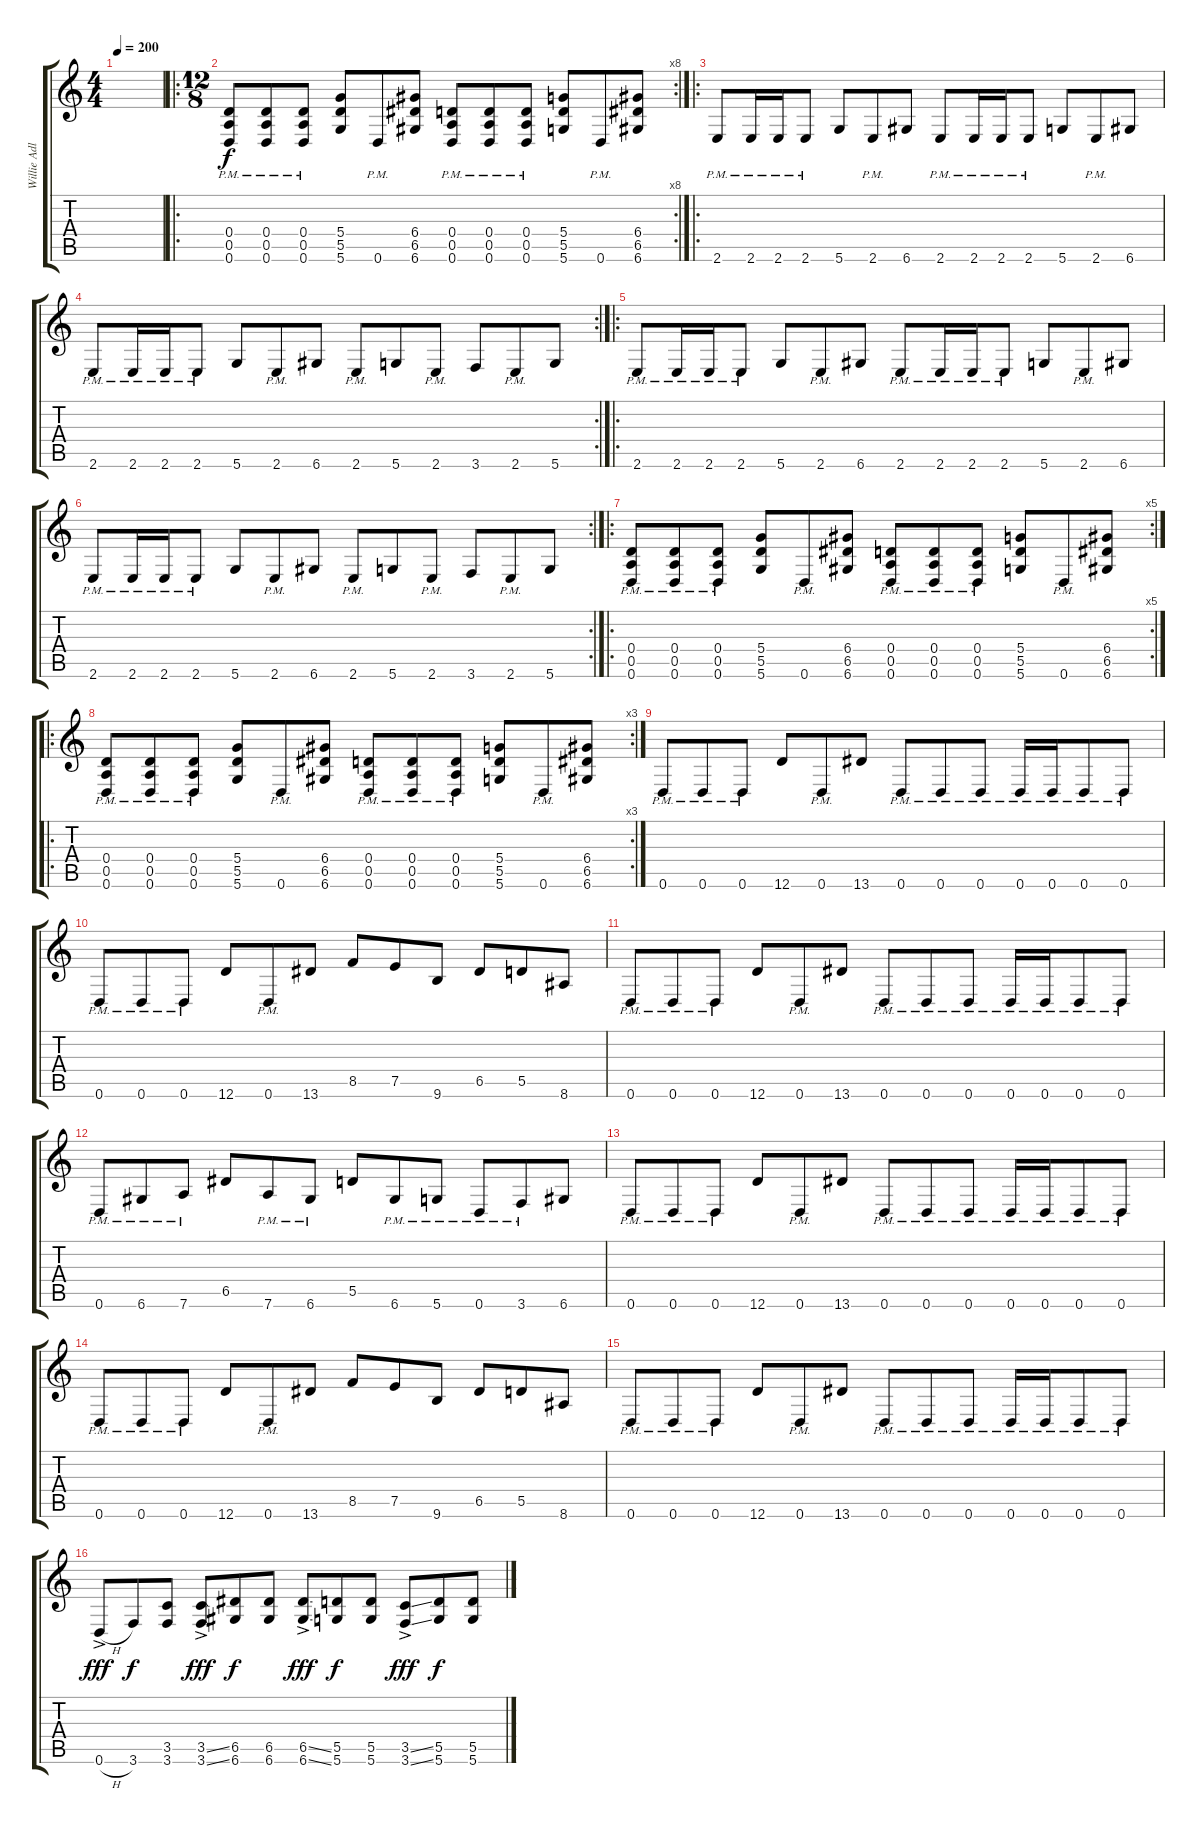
\track ("Willie Adler" "Willie Adl") {instrument distortionguitar}
\staff {score tabs}
\tuning (E4 B3 G3 D3 A2 D2) {hide}
\ts (4 4)
\tempo 200
\clef g2
\ks c
|
\ro
\rc 8
\ts (12 8)
(0.4{pm} 0.5{pm} 0.6{pm}).8 (0.4{pm} 0.5{pm} 0.6{pm}).8 (0.4{pm} 0.5{pm} 0.6{pm}).8 (5.4 5.5 5.6).8 0.6{pm}.8 (6.4 6.5 6.6).8 (0.4{pm} 0.5{pm} 0.6{pm}).8 (0.4{pm} 0.5{pm} 0.6{pm}).8 (0.4{pm} 0.5{pm} 0.6{pm}).8 (5.4 5.5 5.6).8 0.6{pm}.8 (6.4 6.5 6.6).8 |
\ro
2.6{pm}.8 2.6{pm}.16 2.6{pm}.16 2.6{pm}.8 5.6.8 2.6{pm}.8 6.6.8 2.6{pm}.8 2.6{pm}.16 2.6{pm}.16 2.6{pm}.8 5.6.8 2.6{pm}.8 6.6.8 |
\rc 2
2.6{pm}.8 2.6{pm}.16 2.6{pm}.16 2.6{pm}.8 5.6.8 2.6{pm}.8 6.6.8 2.6{pm}.8 5.6.8 2.6{pm}.8 3.6.8 2.6{pm}.8 5.6.8 |
\ro
2.6{pm}.8 2.6{pm}.16 2.6{pm}.16 2.6{pm}.8 5.6.8 2.6{pm}.8 6.6.8 2.6{pm}.8 2.6{pm}.16 2.6{pm}.16 2.6{pm}.8 5.6.8 2.6{pm}.8 6.6.8 |
\rc 2
2.6{pm}.8 2.6{pm}.16 2.6{pm}.16 2.6{pm}.8 5.6.8 2.6{pm}.8 6.6.8 2.6{pm}.8 5.6.8 2.6{pm}.8 3.6.8 2.6{pm}.8 5.6.8 |
\ro
\rc 5
(0.4{pm} 0.5{pm} 0.6{pm}).8 (0.4{pm} 0.5{pm} 0.6{pm}).8 (0.4{pm} 0.5{pm} 0.6{pm}).8 (5.4 5.5 5.6).8 0.6{pm}.8 (6.4 6.5 6.6).8 (0.4{pm} 0.5{pm} 0.6{pm}).8 (0.4{pm} 0.5{pm} 0.6{pm}).8 (0.4{pm} 0.5{pm} 0.6{pm}).8 (5.4 5.5 5.6).8 0.6{pm}.8 (6.4 6.5 6.6).8 |
\ro
\rc 3
(0.4{pm} 0.5{pm} 0.6{pm}).8 (0.4{pm} 0.5{pm} 0.6{pm}).8 (0.4{pm} 0.5{pm} 0.6{pm}).8 (5.4 5.5 5.6).8 0.6{pm}.8 (6.4 6.5 6.6).8 (0.4{pm} 0.5{pm} 0.6{pm}).8 (0.4{pm} 0.5{pm} 0.6{pm}).8 (0.4{pm} 0.5{pm} 0.6{pm}).8 (5.4 5.5 5.6).8 0.6{pm}.8 (6.4 6.5 6.6).8 |
0.6{pm}.8 0.6{pm}.8 0.6{pm}.8 12.6.8 0.6{pm}.8 13.6.8 0.6{pm}.8 0.6{pm}.8 0.6{pm}.8 0.6{pm}.16 0.6{pm}.16 0.6{pm}.8 0.6{pm}.8 |
0.6{pm}.8 0.6{pm}.8 0.6{pm}.8 12.6.8 0.6{pm}.8 13.6.8 8.5.8 7.5.8 9.6.8 6.5.8 5.5.8 8.6.8 |
0.6{pm}.8 0.6{pm}.8 0.6{pm}.8 12.6.8 0.6{pm}.8 13.6.8 0.6{pm}.8 0.6{pm}.8 0.6{pm}.8 0.6{pm}.16 0.6{pm}.16 0.6{pm}.8 0.6{pm}.8 |
0.6{pm}.8 6.6{pm}.8 7.6{pm}.8 6.5.8 7.6{pm}.8 6.6{pm}.8 5.5.8 6.6{pm}.8 5.6{pm}.8 0.6{pm}.8 3.6{pm}.8 6.6.8 |
0.6{pm}.8 0.6{pm}.8 0.6{pm}.8 12.6.8 0.6{pm}.8 13.6.8 0.6{pm}.8 0.6{pm}.8 0.6{pm}.8 0.6{pm}.16 0.6{pm}.16 0.6{pm}.8 0.6{pm}.8 |
0.6{pm}.8 0.6{pm}.8 0.6{pm}.8 12.6.8 0.6{pm}.8 13.6.8 8.5.8 7.5.8 9.6.8 6.5.8 5.5.8 8.6.8 |
0.6{pm}.8 0.6{pm}.8 0.6{pm}.8 12.6.8 0.6{pm}.8 13.6.8 0.6{pm}.8 0.6{pm}.8 0.6{pm}.8 0.6{pm}.16 0.6{pm}.16 0.6{pm}.8 0.6{pm}.8 |
0.6{h ac}.8{dy fff} 3.6.8{dy f} (3.5 3.6).8 (3.5{ss ac} 3.6{ss ac}).8{dy fff} (6.5 6.6).8{dy f} (6.5 6.6).8 (6.5{ss ac} 6.6{ss ac}).8{dy fff} (5.5 5.6).8{dy f} (5.5 5.6).8 (3.5{ss ac} 3.6{ss ac}).8{dy fff} (5.5 5.6).8{dy f} (5.5 5.6).8
